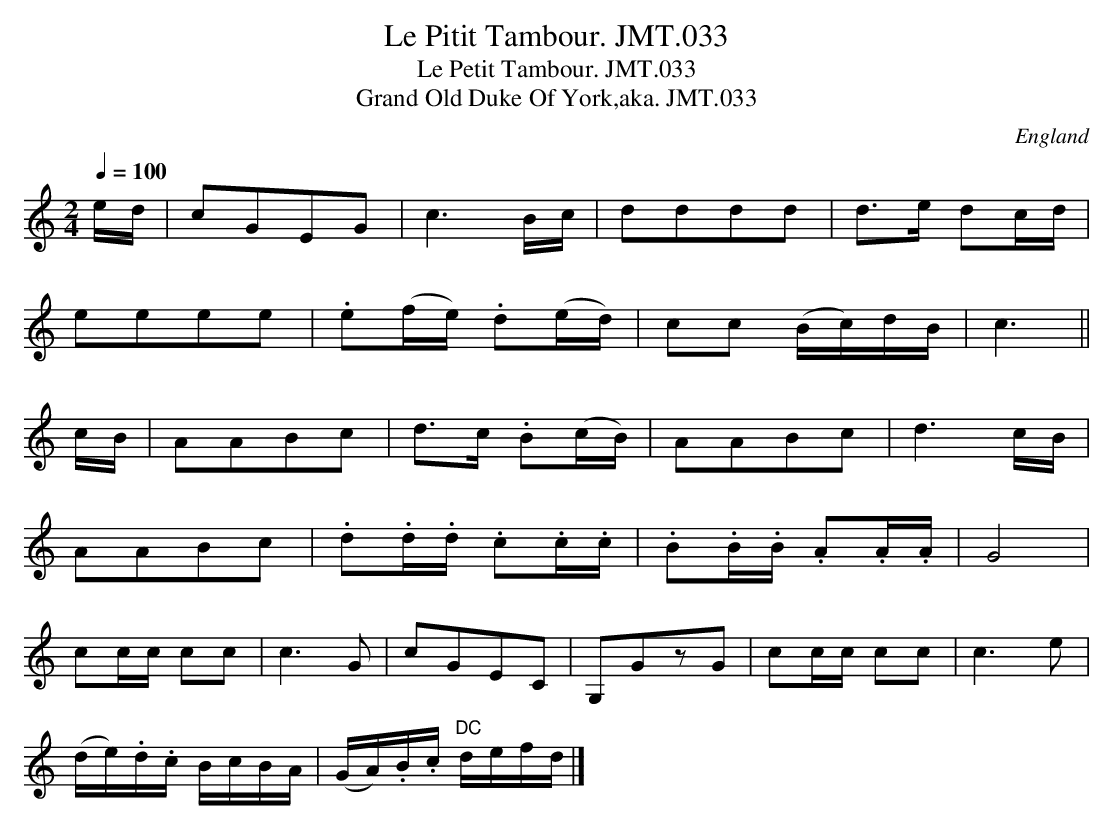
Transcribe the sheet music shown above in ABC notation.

X:1
T:Le Pitit Tambour. JMT.033
T:Le Petit Tambour. JMT.033
T:Grand Old Duke Of York,aka. JMT.033
L:1/8
M:2/4
O:England
Q:1/4=100
K:C
e/d/|cGEG|c3B/c/|dddd|d>e dc/d/|!
eeee|.e(f/e/) .d(e/d/)|cc (B/c/)d/B/|c3||!
c/B/|AABc|d>c .B(c/B/)|AABc|d3c/B/|!
AABc|.d.d/.d/ .c.c/.c/|.B.B/.B/ .A.A/.A/|G4|!
cc/c/ cc|c3G|cGEC|G,GzG|cc/c/ cc|c3e|!
(d/e/).d/.c/ B/c/B/A/|(G/A/).B/.c/"DC" d/e/f/d/|]
